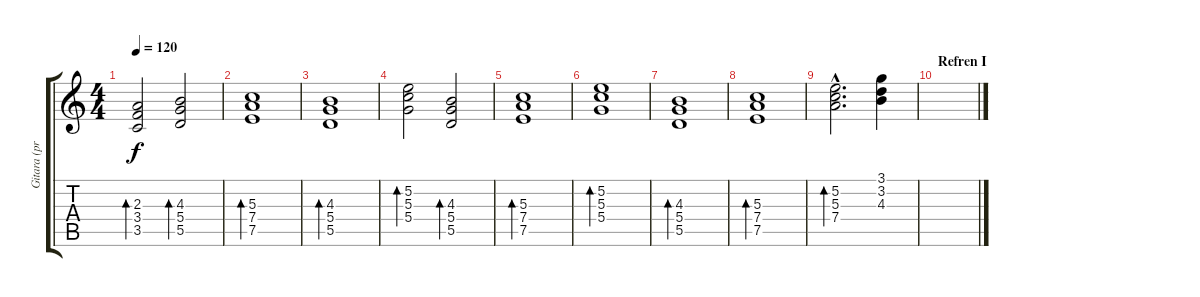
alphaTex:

\track ("Gitara (pratnja)" "Gitara (pr") {instrument acousticguitarsteel}
\staff {score tabs}
\tuning (E4 B3 G3 D3 A2 E2) {hide}
\ts (4 4)
\tempo 120
\clef g2
\ks c
(2.3 3.4 3.5).2{bd 60 dy f} (4.3 5.4 5.5).2{bd 60} |
(5.3 7.4 7.5).1{bd 60} |
(4.3 5.4 5.5).1{bd 60} |
(5.2 5.3 5.4).2{bd 60} (4.3 5.4 5.5).2{bd 60} |
(5.3 7.4 7.5).1{bd 60} |
(5.2 5.3 5.4).1{bd 60} |
(4.3 5.4 5.5).1{bd 60} |
(5.3 7.4 7.5).1{bd 60} |
(5.2{hac} 5.3{hac} 7.4{hac}).2{d bd 60} (3.1 3.2 4.3).4 |
\section ("" "Refren I")
